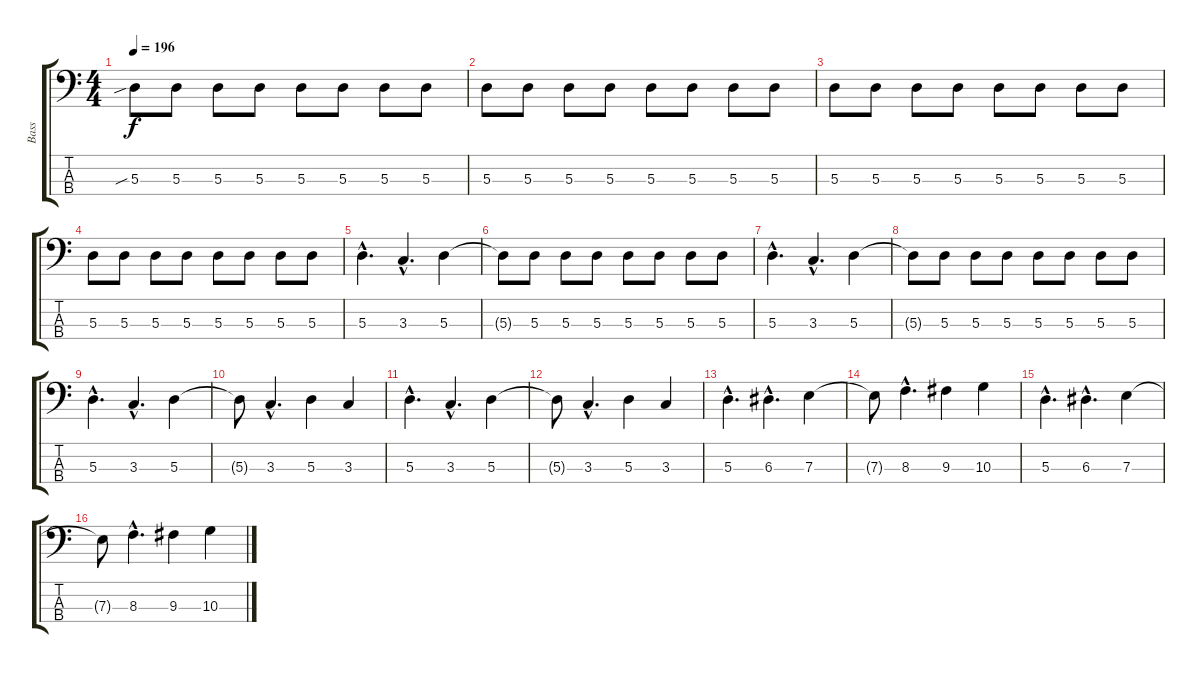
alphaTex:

\track ("Bass" "Bass") {instrument electricbassfinger}
\staff {score tabs}
\tuning (G2 D2 A1 E1) {hide}
\ts (4 4)
\tempo 196
\clef f4
\ks c
5.3{sib}.8{dy f} 5.3.8 5.3.8 5.3.8 5.3.8 5.3.8 5.3.8 5.3.8 |
5.3.8 5.3.8 5.3.8 5.3.8 5.3.8 5.3.8 5.3.8 5.3.8 |
5.3.8 5.3.8 5.3.8 5.3.8 5.3.8 5.3.8 5.3.8 5.3.8 |
5.3.8 5.3.8 5.3.8 5.3.8 5.3.8 5.3.8 5.3.8 5.3.8 |
5.3{hac}.4{d} 3.3{hac}.4{d} 5.3.4 |
5.3{t}.8 5.3.8 5.3.8 5.3.8 5.3.8 5.3.8 5.3.8 5.3.8 |
5.3{hac}.4{d} 3.3{hac}.4{d} 5.3.4 |
5.3{t}.8 5.3.8 5.3.8 5.3.8 5.3.8 5.3.8 5.3.8 5.3.8 |
5.3{hac}.4{d} 3.3{hac}.4{d} 5.3.4 |
5.3{t}.8 3.3{hac}.4{d} 5.3.4 3.3.4 |
5.3{hac}.4{d} 3.3{hac}.4{d} 5.3.4 |
5.3{t}.8 3.3{hac}.4{d} 5.3.4 3.3.4 |
5.3{hac}.4{d} 6.3{hac}.4{d} 7.3.4 |
7.3{t}.8 8.3{hac}.4{d} 9.3.4 10.3.4 |
5.3{hac}.4{d} 6.3{hac}.4{d} 7.3.4 |
7.3{t}.8 8.3{hac}.4{d} 9.3.4 10.3.4
